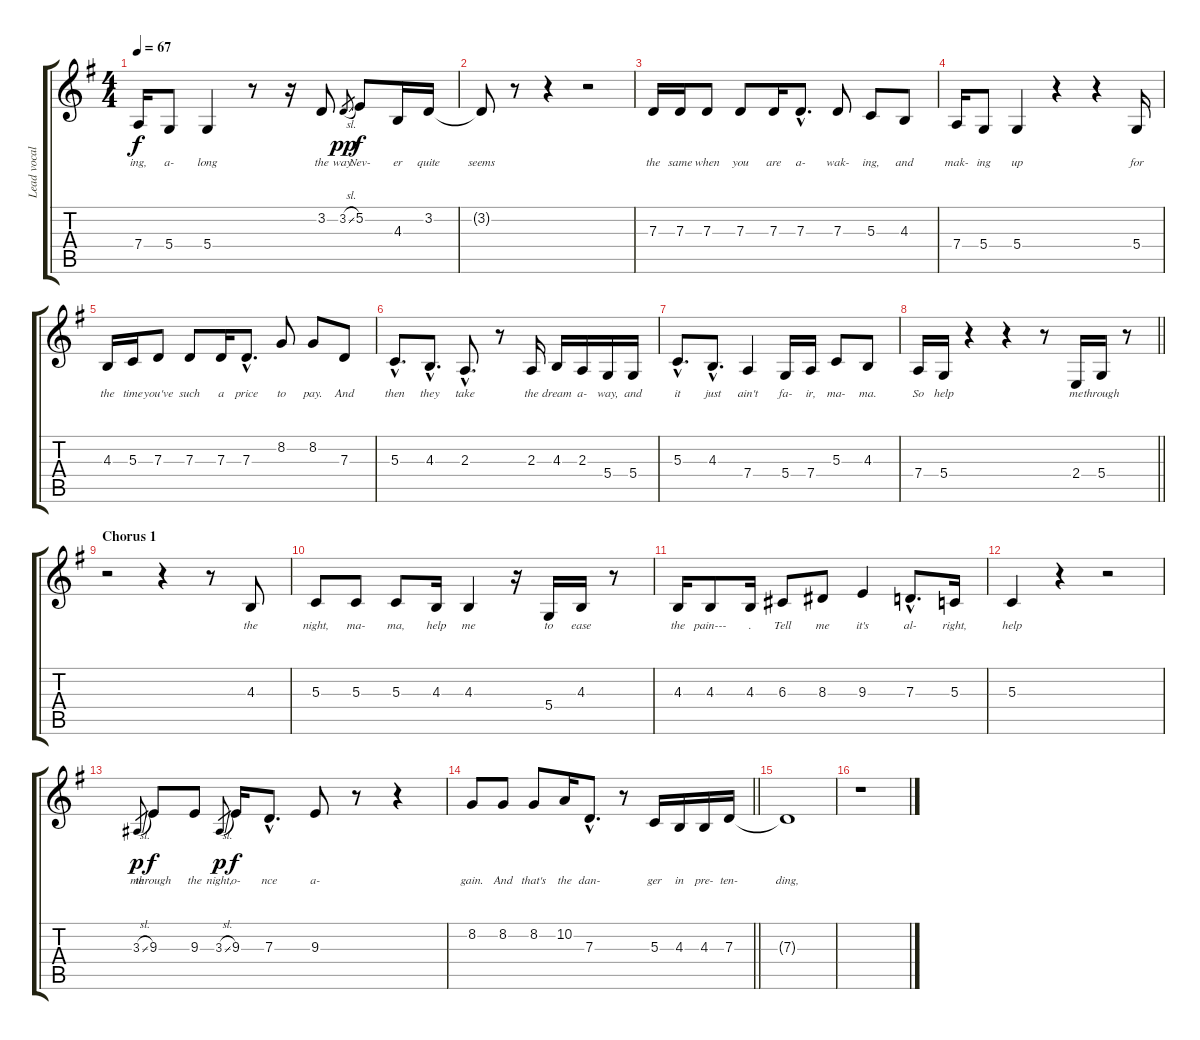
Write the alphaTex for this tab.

\track ("Lead vocal - Walsh" "Lead vocal") {instrument flute}
\staff {score tabs}
\tuning (E4 B3 G3 D3 A2 E2) {hide}
\ts (4 4)
\tempo 67
\clef g2
\ks g
7.4.16{lyrics (0 "ing,") lyrics (1 "") lyrics (2 "") lyrics (3 "") lyrics (4 "") dy f} 5.4.8{lyrics (0 "a-") lyrics (1 "") lyrics (2 "") lyrics (3 "") lyrics (4 "")} 5.4.4{lyrics (0 "long") lyrics (1 "") lyrics (2 "") lyrics (3 "") lyrics (4 "")} r.8 r.16 3.2.8{lyrics (0 "the") lyrics (1 "") lyrics (2 "") lyrics (3 "") lyrics (4 "")} 3.2{sl}.8{lyrics (0 "way.") lyrics (1 "") lyrics (2 "") lyrics (3 "") lyrics (4 "") gr dy pp} 5.2.8{lyrics (0 "Nev-") lyrics (1 "") lyrics (2 "") lyrics (3 "") lyrics (4 "") dy f} 4.3.16{lyrics (0 "er") lyrics (1 "") lyrics (2 "") lyrics (3 "") lyrics (4 "")} 3.2.16{lyrics (0 "quite") lyrics (1 "") lyrics (2 "") lyrics (3 "") lyrics (4 "")} |
3.2{t}.8{lyrics (0 "seems") lyrics (1 "") lyrics (2 "") lyrics (3 "") lyrics (4 "")} r.8 r.4 r.2 |
7.3.16{lyrics (0 "the") lyrics (1 "") lyrics (2 "") lyrics (3 "") lyrics (4 "")} 7.3.16{lyrics (0 "same") lyrics (1 "") lyrics (2 "") lyrics (3 "") lyrics (4 "")} 7.3.8{lyrics (0 "when") lyrics (1 "") lyrics (2 "") lyrics (3 "") lyrics (4 "")} 7.3.8{lyrics (0 "you") lyrics (1 "") lyrics (2 "") lyrics (3 "") lyrics (4 "")} 7.3.16{lyrics (0 "are") lyrics (1 "") lyrics (2 "") lyrics (3 "") lyrics (4 "")} 7.3{hac}.8{d lyrics (0 "a-") lyrics (1 "") lyrics (2 "") lyrics (3 "") lyrics (4 "")} 7.3.8{lyrics (0 "wak-") lyrics (1 "") lyrics (2 "") lyrics (3 "") lyrics (4 "")} 5.3.8{lyrics (0 "ing,") lyrics (1 "") lyrics (2 "") lyrics (3 "") lyrics (4 "")} 4.3.8{lyrics (0 "and") lyrics (1 "") lyrics (2 "") lyrics (3 "") lyrics (4 "")} |
7.4.16{lyrics (0 "mak-") lyrics (1 "") lyrics (2 "") lyrics (3 "") lyrics (4 "")} 5.4.8{lyrics (0 "ing") lyrics (1 "") lyrics (2 "") lyrics (3 "") lyrics (4 "")} 5.4.4{lyrics (0 "up") lyrics (1 "") lyrics (2 "") lyrics (3 "") lyrics (4 "")} r.4 r.4 5.4.16{lyrics (0 "for") lyrics (1 "") lyrics (2 "") lyrics (3 "") lyrics (4 "")} |
4.3.16{lyrics (0 "the") lyrics (1 "") lyrics (2 "") lyrics (3 "") lyrics (4 "")} 5.3.16{lyrics (0 "time") lyrics (1 "") lyrics (2 "") lyrics (3 "") lyrics (4 "")} 7.3.8{lyrics (0 "you've") lyrics (1 "") lyrics (2 "") lyrics (3 "") lyrics (4 "")} 7.3.8{lyrics (0 "such") lyrics (1 "") lyrics (2 "") lyrics (3 "") lyrics (4 "")} 7.3.16{lyrics (0 "a") lyrics (1 "") lyrics (2 "") lyrics (3 "") lyrics (4 "")} 7.3{hac}.8{d lyrics (0 "price") lyrics (1 "") lyrics (2 "") lyrics (3 "") lyrics (4 "")} 8.2.8{lyrics (0 "to") lyrics (1 "") lyrics (2 "") lyrics (3 "") lyrics (4 "")} 8.2.8{lyrics (0 "pay.") lyrics (1 "") lyrics (2 "") lyrics (3 "") lyrics (4 "")} 7.3.8{lyrics (0 "And") lyrics (1 "") lyrics (2 "") lyrics (3 "") lyrics (4 "")} |
5.3{hac}.8{d lyrics (0 "then") lyrics (1 "") lyrics (2 "") lyrics (3 "") lyrics (4 "")} 4.3{hac}.8{d lyrics (0 "they") lyrics (1 "") lyrics (2 "") lyrics (3 "") lyrics (4 "")} 2.3{hac}.8{d lyrics (0 "take") lyrics (1 "") lyrics (2 "") lyrics (3 "") lyrics (4 "")} r.8 2.3.16{lyrics (0 "the") lyrics (1 "") lyrics (2 "") lyrics (3 "") lyrics (4 "")} 4.3.16{lyrics (0 "dream") lyrics (1 "") lyrics (2 "") lyrics (3 "") lyrics (4 "")} 2.3.16{lyrics (0 "a-") lyrics (1 "") lyrics (2 "") lyrics (3 "") lyrics (4 "")} 5.4.16{lyrics (0 "way,") lyrics (1 "") lyrics (2 "") lyrics (3 "") lyrics (4 "")} 5.4.16{lyrics (0 "and") lyrics (1 "") lyrics (2 "") lyrics (3 "") lyrics (4 "")} |
5.3{hac}.8{d lyrics (0 "it") lyrics (1 "") lyrics (2 "") lyrics (3 "") lyrics (4 "")} 4.3{hac}.8{d lyrics (0 "just") lyrics (1 "") lyrics (2 "") lyrics (3 "") lyrics (4 "")} 7.4.4{lyrics (0 "ain't") lyrics (1 "") lyrics (2 "") lyrics (3 "") lyrics (4 "")} 5.4.16{lyrics (0 "fa-") lyrics (1 "") lyrics (2 "") lyrics (3 "") lyrics (4 "")} 7.4.16{lyrics (0 "ir,") lyrics (1 "") lyrics (2 "") lyrics (3 "") lyrics (4 "")} 5.3.8{lyrics (0 "ma-") lyrics (1 "") lyrics (2 "") lyrics (3 "") lyrics (4 "")} 4.3.8{lyrics (0 "ma.") lyrics (1 "") lyrics (2 "") lyrics (3 "") lyrics (4 "")} |
\barLineRight lightlight
7.4.16{lyrics (0 "So") lyrics (1 "") lyrics (2 "") lyrics (3 "") lyrics (4 "")} 5.4.16{lyrics (0 "help") lyrics (1 "") lyrics (2 "") lyrics (3 "") lyrics (4 "")} r.4 r.4 r.8 2.4.16{lyrics (0 "me") lyrics (1 "") lyrics (2 "") lyrics (3 "") lyrics (4 "")} 5.4.16{lyrics (0 "through") lyrics (1 "") lyrics (2 "") lyrics (3 "") lyrics (4 "")} r.8 |
\section ("" "Chorus 1")
r.2 r.4 r.8 4.3.8{lyrics (0 "the") lyrics (1 "") lyrics (2 "") lyrics (3 "") lyrics (4 "")} |
5.3.8{lyrics (0 "night,") lyrics (1 "") lyrics (2 "") lyrics (3 "") lyrics (4 "")} 5.3.8{lyrics (0 "ma-") lyrics (1 "") lyrics (2 "") lyrics (3 "") lyrics (4 "")} 5.3.8{lyrics (0 "ma,") lyrics (1 "") lyrics (2 "") lyrics (3 "") lyrics (4 "")} 4.3.16{lyrics (0 "help") lyrics (1 "") lyrics (2 "") lyrics (3 "") lyrics (4 "")} 4.3.4{lyrics (0 "me") lyrics (1 "") lyrics (2 "") lyrics (3 "") lyrics (4 "")} r.16 5.4.16{lyrics (0 "to") lyrics (1 "") lyrics (2 "") lyrics (3 "") lyrics (4 "")} 4.3.16{lyrics (0 "ease") lyrics (1 "") lyrics (2 "") lyrics (3 "") lyrics (4 "")} r.8 |
4.3.16{lyrics (0 "the") lyrics (1 "") lyrics (2 "") lyrics (3 "") lyrics (4 "")} 4.3.8{lyrics (0 "pain---") lyrics (1 "") lyrics (2 "") lyrics (3 "") lyrics (4 "")} 4.3.16{lyrics (0 ".") lyrics (1 "") lyrics (2 "") lyrics (3 "") lyrics (4 "")} 6.3.8{lyrics (0 "Tell") lyrics (1 "") lyrics (2 "") lyrics (3 "") lyrics (4 "")} 8.3.8{lyrics (0 "me") lyrics (1 "") lyrics (2 "") lyrics (3 "") lyrics (4 "")} 9.3.4{lyrics (0 "it's") lyrics (1 "") lyrics (2 "") lyrics (3 "") lyrics (4 "")} 7.3{hac}.8{d lyrics (0 "al-") lyrics (1 "") lyrics (2 "") lyrics (3 "") lyrics (4 "")} 5.3.16{lyrics (0 "right,") lyrics (1 "") lyrics (2 "") lyrics (3 "") lyrics (4 "")} |
5.3.4{lyrics (0 "help") lyrics (1 "") lyrics (2 "") lyrics (3 "") lyrics (4 "")} r.4 r.2 |
3.3{sl}.8{lyrics (0 "me") lyrics (1 "") lyrics (2 "") lyrics (3 "") lyrics (4 "") gr dy p} 9.3.8{lyrics (0 "through") lyrics (1 "") lyrics (2 "") lyrics (3 "") lyrics (4 "") dy f} 9.3.8{lyrics (0 "the") lyrics (1 "") lyrics (2 "") lyrics (3 "") lyrics (4 "")} 3.3{sl}.8{lyrics (0 "night,") lyrics (1 "") lyrics (2 "") lyrics (3 "") lyrics (4 "") gr dy p} 9.3.16{lyrics (0 "o-") lyrics (1 "") lyrics (2 "") lyrics (3 "") lyrics (4 "") dy f} 7.3{hac}.8{d lyrics (0 "nce") lyrics (1 "") lyrics (2 "") lyrics (3 "") lyrics (4 "")} 9.3.8{lyrics (0 "a-") lyrics (1 "") lyrics (2 "") lyrics (3 "") lyrics (4 "")} r.8 r.4 |
\barLineRight lightlight
8.2.8{lyrics (0 "gain.") lyrics (1 "") lyrics (2 "") lyrics (3 "") lyrics (4 "")} 8.2.8{lyrics (0 "And") lyrics (1 "") lyrics (2 "") lyrics (3 "") lyrics (4 "")} 8.2.8{lyrics (0 "that's") lyrics (1 "") lyrics (2 "") lyrics (3 "") lyrics (4 "")} 10.2.16{lyrics (0 "the") lyrics (1 "") lyrics (2 "") lyrics (3 "") lyrics (4 "")} 7.3{hac}.8{d lyrics (0 "dan-") lyrics (1 "") lyrics (2 "") lyrics (3 "") lyrics (4 "")} r.8 5.3.16{lyrics (0 "ger") lyrics (1 "") lyrics (2 "") lyrics (3 "") lyrics (4 "")} 4.3.16{lyrics (0 "in") lyrics (1 "") lyrics (2 "") lyrics (3 "") lyrics (4 "")} 4.3.16{lyrics (0 "pre-") lyrics (1 "") lyrics (2 "") lyrics (3 "") lyrics (4 "")} 7.3.16{lyrics (0 "ten-") lyrics (1 "") lyrics (2 "") lyrics (3 "") lyrics (4 "")} |
7.3{t}.1{lyrics (0 "ding,") lyrics (1 "") lyrics (2 "") lyrics (3 "") lyrics (4 "")} |
r.1
